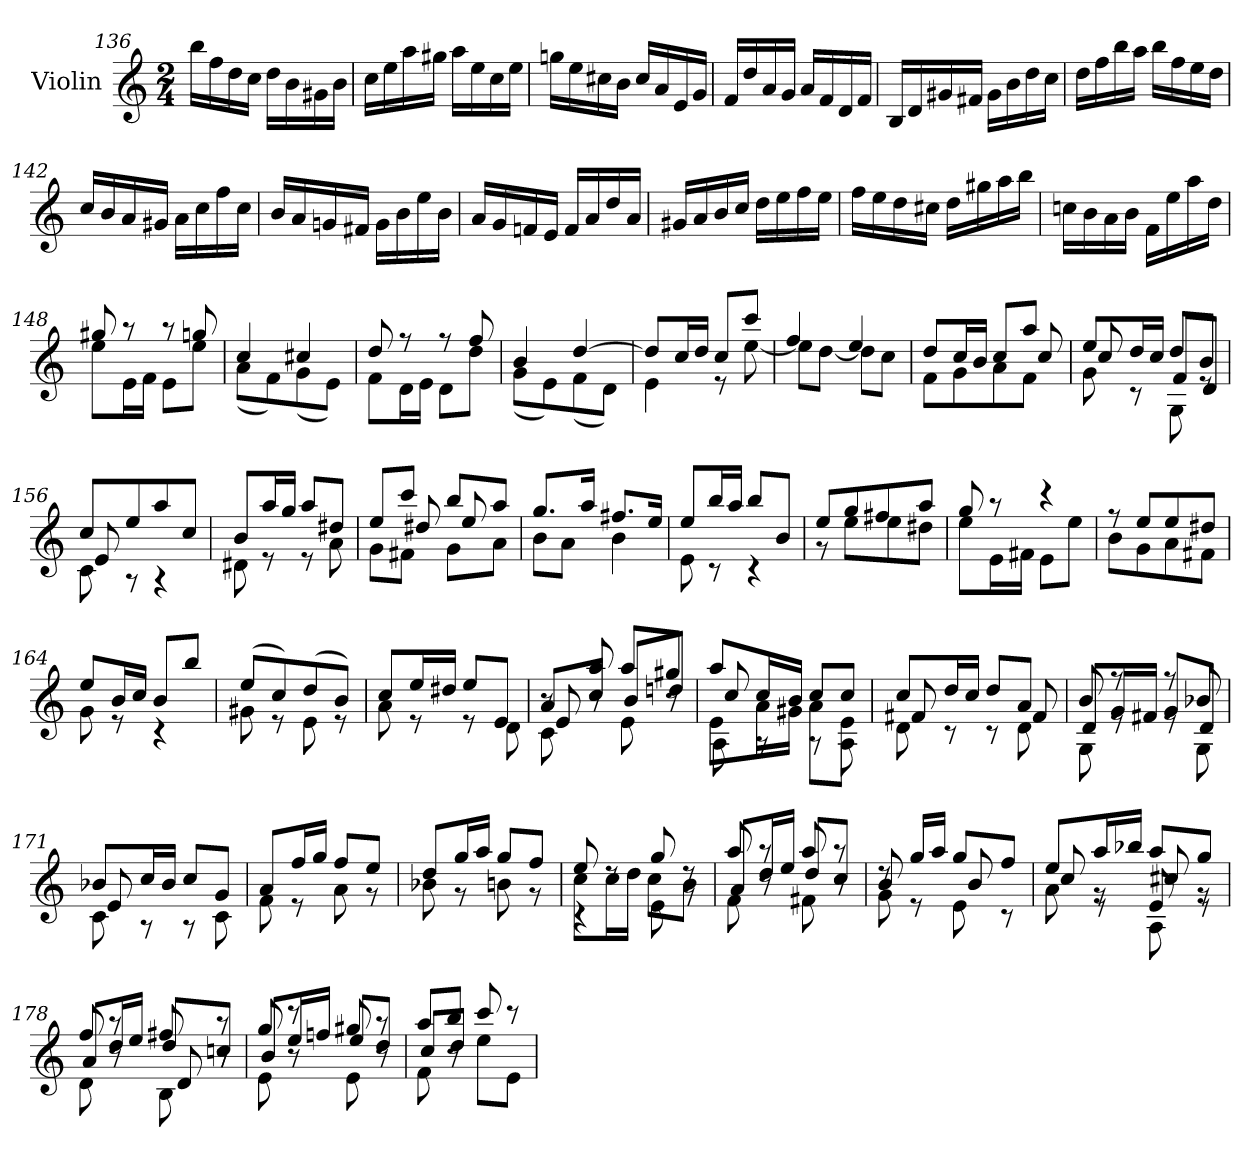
**kern
*part1
*staff1
*I"Violin
*I'Vln.
!!LO:LB:g=z
*clefG2
*k[]
*M2/4
=136
16bb\LL
16ff\
16dd\
16cc\JJ
16dd\LL
16b\
16g#X\
16b\JJ
=137
16cc\LL
16ee\
16aa\
16gg#X\JJ
16aa\LL
16ee\
16cc\
16ee\JJ
=138
16ggn\LL
16ee\
16cc#X\
16b\JJ
16cc#/LL
16a/
16e/
16g/JJ
=139
16f/LL
16dd/
16a/
16g/JJ
16a/LL
16f/
16d/
16f/JJ
=140
16B/LL
16d/
16g#X/
16f#X/JJ
16g#\LL
16b\
16dd\
16cc\JJ
=141
16dd\LL
16ff\
16bb\
16aa\JJ
16bb\LL
16ff\
16ee\
16dd\JJ
=142
16cc/LL
16b/
16a/
16g#X/JJ
16a\LL
16cc\
16ff\
16cc\JJ
!!LO:LB:g=z
=143
16b/LL
16a/
16gn/
16f#X/JJ
16g\LL
16b\
16ee\
16b\JJ
=144
16a/LL
16g/
16fn/
16e/JJ
16f/LL
16a/
16dd/
16a/JJ
=145
16g#X/LL
16a/
16b/
16cc/JJ
16dd\LL
16ee\
16ff\
16ee\JJ
=146
16ff\LL
16ee\
16dd\
16cc#X\JJ
16dd\LL
16gg#X\
16aa\
16bb\JJ
=147
16ccn\LL
16b\
16a\
16b\JJ
16f\LL
16ee\
16aa\
16dd\JJ
=148
*^
8gg#X/	8ee\L
8r	16e\L
.	16f\JJ
8r	8e\L
8ggn/	8ee\J
=149	=149
4cc/	(8a\L
.	8f\)
4cc#X/	(8g\
.	8e\J)
=150	=150
8dd/	8f\L
8r	16d\L
.	16e\JJ
8r	8d\L
8ff/	8dd\J
!!LO:LB:g=z	!!
=151	=151
4b/	(8g\L
.	8e\)
[4dd/	(8f\
.	8d\J)
=152	=152
8dd/L]	4e\
16cc/L	.
16dd/JJ	.
8cc/L	8r
8ccc/J	[8ee\
=153	=153
4ff/	8ee\L]
.	[8dd\J
4ee/	8dd\L]
.	8cc\J
=154	=154
*	*^
8dd/L	8f\L	4ryy
16cc/L	8g\	.
16b/JJ	.	.
8cc/L	8a\	8ryy
8aa/J	8f\J	8cc/
=155	=155	=155
8ee/L	8g\	8cc/
16dd/L	8r	8ryy
16cc/JJ	.	.
8dd/L	8G\	8f/L
8b/J	8re	8d/J
=156	=156	=156
8cc/L	8c\	8e/
8ee/	8r	8ryy
8aa/	4r	4ryy
8cc/J	.	.
*	*v	*v
=157	=157
8b/L	8d#X\
16aa/L	8r
16gg/JJ	.
8aa/L	8r
8dd#X/J	8a\
=158	=158
*	*^
8ee/L	8g\L	8ryy
8ccc/J	8f#X\J	8dd#X/
8bb/L	8g\L	8ee/
8aa/J	8a\J	8ryy
*	*v	*v
=159	=159
8.gg/L	8b\L
.	8a\J
16aa/Jk	.
8.ff#X/L	4b\
16ee/Jk	.
=160	=160
8ee/L	8e\
16bb/L	8r
16aa/JJ	.
8bb/L	4r
8b/J	.
!!LO:LB:g=z	!!
=161	=161
8ee/L	8r
8gg/	8ee\L
8ff#X/	8ee\
8aa/J	8dd#X\J
=162	=162
8gg/	8ee\L
8r	16e\L
.	16f#X\JJ
4r	8e\L
.	8ee\J
=163	=163
8r	8b\L
8ee/L	8g\
8ee/	8a\
8dd#X/J	8f#X\J
=164	=164
8ee/L	8g\
16b/L	8r
16cc/JJ	.
8b/L	4r
8bb/J	.
=165	=165
(8ee/L	8g#X\
8cc/)	8r
(8dd/	8e\
8b/J)	8r
=166	=166
8cc/L	8a\
16ee/L	8r
16dd#X/JJ	.
8ee/L	8r
8e/J	8d\
=167	=167
*^	*^
8r	8c\	8a/L	8e/
8aa/	8r	8cc/J	8ryy
8aa/L	8e\	8b/L	4ryy
8gg#X/J	8r	8ddn/J	.
=168	=168	=168	=168
8aa/L	8e\L	8cc/	8A\
16cc/L	16a\L	8ryy	8rA
16b/JJ	16g#X\JJ	.	.
8cc/L	8a\L	4ryy	8rA
8cc/J	8e\J	.	8A\
*	*	*v	*v
=169	=169	=169
8cc/L	8d\	8f#X/
16dd/L	8r	8ryy
16cc/JJ	.	.
8dd/L	8r	8ryy
8a/J	8d\	8f#/
!!LO:PB:g=z	!!	!!
=170	=170	=170
8b/	8G\	8d/L
8rff	8re	16g/L
.	.	16f#X/JJ
8rff	8re	8g/L
8b-X/	8G\	8d/J
=171	=171	=171
8b-X/L	8c\	8e/
16cc/L	8r	8ryy
16b-/JJ	.	.
8cc/L	8r	4ryy
8g/J	8c\	.
*	*v	*v
=172	=172
8a/L	8f\
16ff/L	8r
16gg/JJ	.
8ff/L	8a\
8ee/J	8r
=173	=173
8dd/L	8b-X\
16gg/L	8r
16aa/JJ	.
8gg/L	8bn\
8ff/J	8r
=174	=174
*	*^
8ee/	4rc	8cc\L
8rdd	.	16cc\L
.	.	16dd\JJ
8gg/	8e\	8cc\L
8rdd	8rg	8b\J
=175	=175	=175
8aa/	8f\	8a/L
8raa	8r	16dd/L
.	.	16ee/JJ
8aa/	8f#X\	8dd/L
8raa	8r	8cc/J
=176	=176	=176
8rdd	8g\	8b/
16gg/LL	8r	8ryy
16aa/JJ	.	.
8gg/L	8e\	8b/
8ff/J	8r	8ryy
=177	=177	=177
*	*	*^
8ee/L	8a\	8cc/	4ryy
16aa/L	8rg	8re	.
16bb-X/JJ	.	.	.
8aa/L	8A\	8cc#X/	8e/
8gg/J	8rg	8re	8rgyy
=178	=178	=178	=178
8ff/	8d\	8a/L	4ryy
8raa	8r	16dd/L	.
.	.	16ee/JJ	.
8ff#X/	8B\	8dd/L	8d/
8raa	8r	8ccn/J	8r
*	*	*v	*v
!!LO:LB:g=z
=179	=179	=179
8gg/	8e\	8b/L
8rccc	8r	16ee/L
.	.	16ffn/JJ
8gg#X/	8e\	8ee/L
8raa	8r	8dd/J
=180	=180	=180
8aa/L	8f\	8cc/L
8bb/J	8r	8dd/J
8ccc/	8ee\L	4ryy
8r	8e\J	.
*v	*v	*v
=
*-
